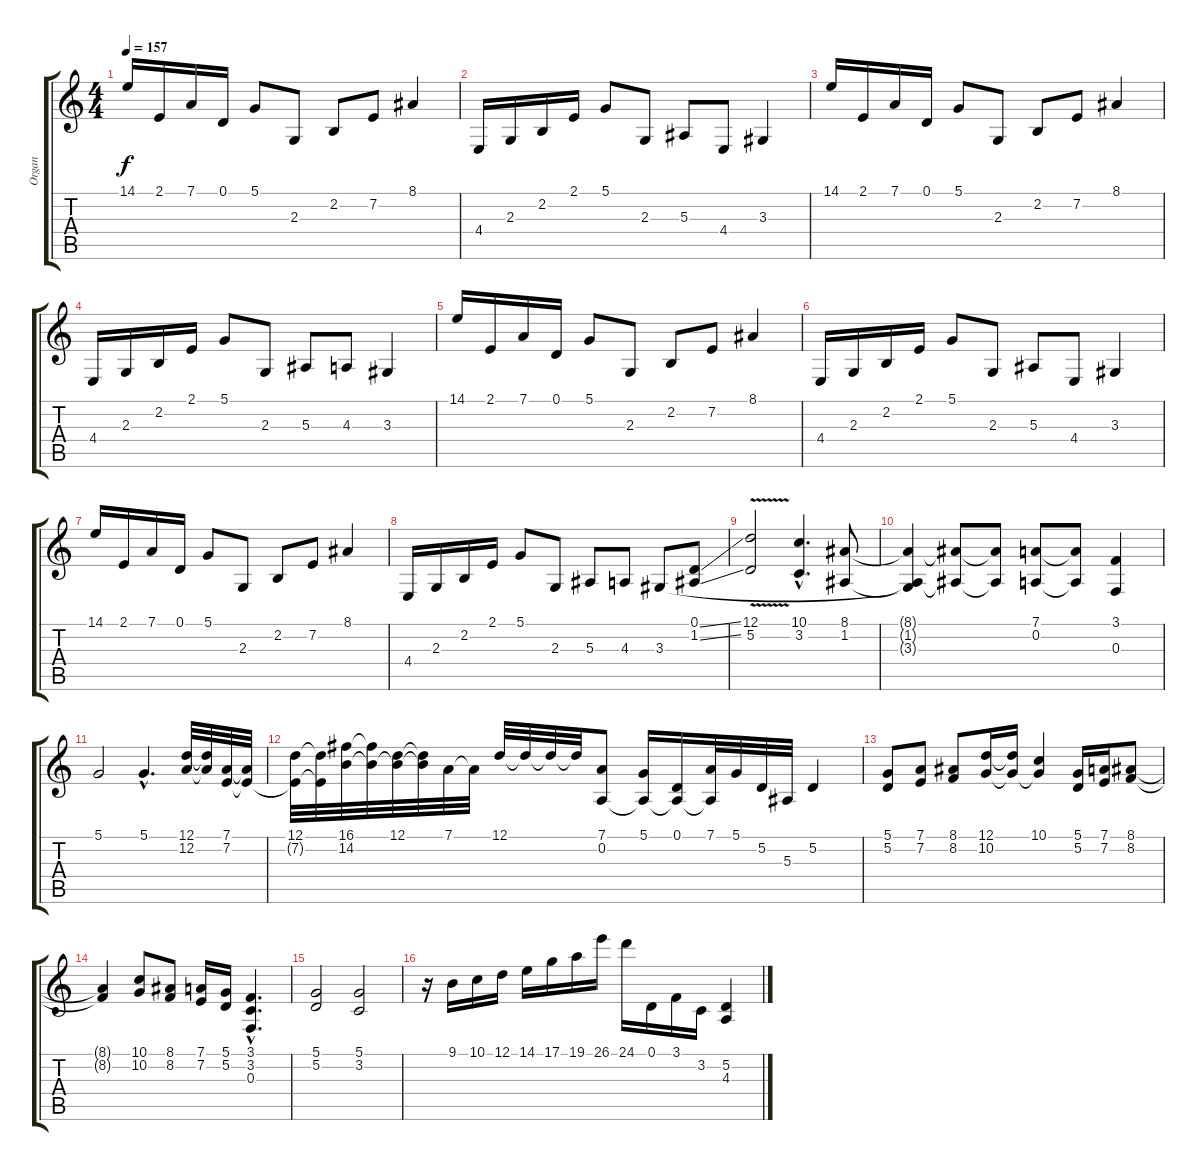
\track ("Organ" "Organ") {instrument lead1square}
\staff {score tabs}
\tuning (D4 A3 F3 C3 G2 C2) {hide}
\ts (4 4)
\tempo 157
\clef g2
\ks c
14.1.16{dy f} 2.1.16 7.1.16 0.1.16 5.1.8 2.3.8 2.2.8 7.2.8 8.1.4 |
4.4.16 2.3.16 2.2.16 2.1.16 5.1.8 2.3.8 5.3.8 4.4.8 3.3.4 |
14.1.16 2.1.16 7.1.16 0.1.16 5.1.8 2.3.8 2.2.8 7.2.8 8.1.4 |
4.4.16 2.3.16 2.2.16 2.1.16 5.1.8 2.3.8 5.3.8 4.3.8 3.3.4 |
14.1.16 2.1.16 7.1.16 0.1.16 5.1.8 2.3.8 2.2.8 7.2.8 8.1.4 |
4.4.16 2.3.16 2.2.16 2.1.16 5.1.8 2.3.8 5.3.8 4.4.8 3.3.4 |
14.1.16 2.1.16 7.1.16 0.1.16 5.1.8 2.3.8 2.2.8 7.2.8 8.1.4 |
4.4.16 2.3.16 2.2.16 2.1.16 5.1.8 2.3.8 5.3.8 4.3.8 3.3.8 (0.1{ss} 1.2{ss}).8{volume 14 balance 13 instrument churchorgan} |
(12.1{v} 5.2).2 (10.1{hac} 3.2{hac}).4{d} (8.1 1.2).8 |
(8.1{t} 1.2{t} 3.3{t}).4 (8.1{t} 1.2{t}).8 (8.1{t} 1.2{t}).8 (7.1 0.2).8 (7.1{t} 0.2{t}).8 (3.1 0.3).4 |
5.1.2 5.1{hac}.4{d} (12.1 12.2).32{volume 7 balance 8 instrument baritonesax} (12.1{t} 12.2{t}).32 (7.1 7.2).32 (7.1{t} 7.2{t}).32 |
(12.1 7.2{t}).32 (12.1{t} 7.2{t}).32 (16.1 14.2).32 (16.1{t} 14.2{t}).32 (12.1 14.2{t}).32 (12.1{t} 14.2{t}).32 7.1.32 7.1{t}.32 12.1.32 12.1{t}.32 12.1{t}.32 12.1{t}.32 (7.1 0.2).8 (5.1 0.2{t}).16 (0.1 0.2{t}).16 (7.1 0.2{t}).32 5.1.32 5.2.32 5.3.32 5.2.4 |
(5.1 5.2).8{volume 14 instrument churchorgan} (7.1 7.2).8 (8.1 8.2).8 (12.1 10.2).16 (12.1{t} 10.2{t}).16 (10.1 10.2{t}).4 (5.1 5.2).16 (7.1 7.2).16 (8.1 8.2).8 |
(8.1{t} 8.2{t}).4 (10.1 10.2).8 (8.1 8.2).8 (7.1 7.2).16 (5.1 5.2).16 (3.1{hac} 3.2{hac} 0.3{hac}).4{d} |
(5.1 5.2).2 (5.1 3.2).2 |
r.16{volume 7 balance 8 instrument fx3crystal} 9.1.16 10.1.16 12.1.16 14.1.16 17.1.16 19.1.16 26.1.16 24.1.16 0.1.16 3.1.16 3.2.16 (5.2 4.3).4
